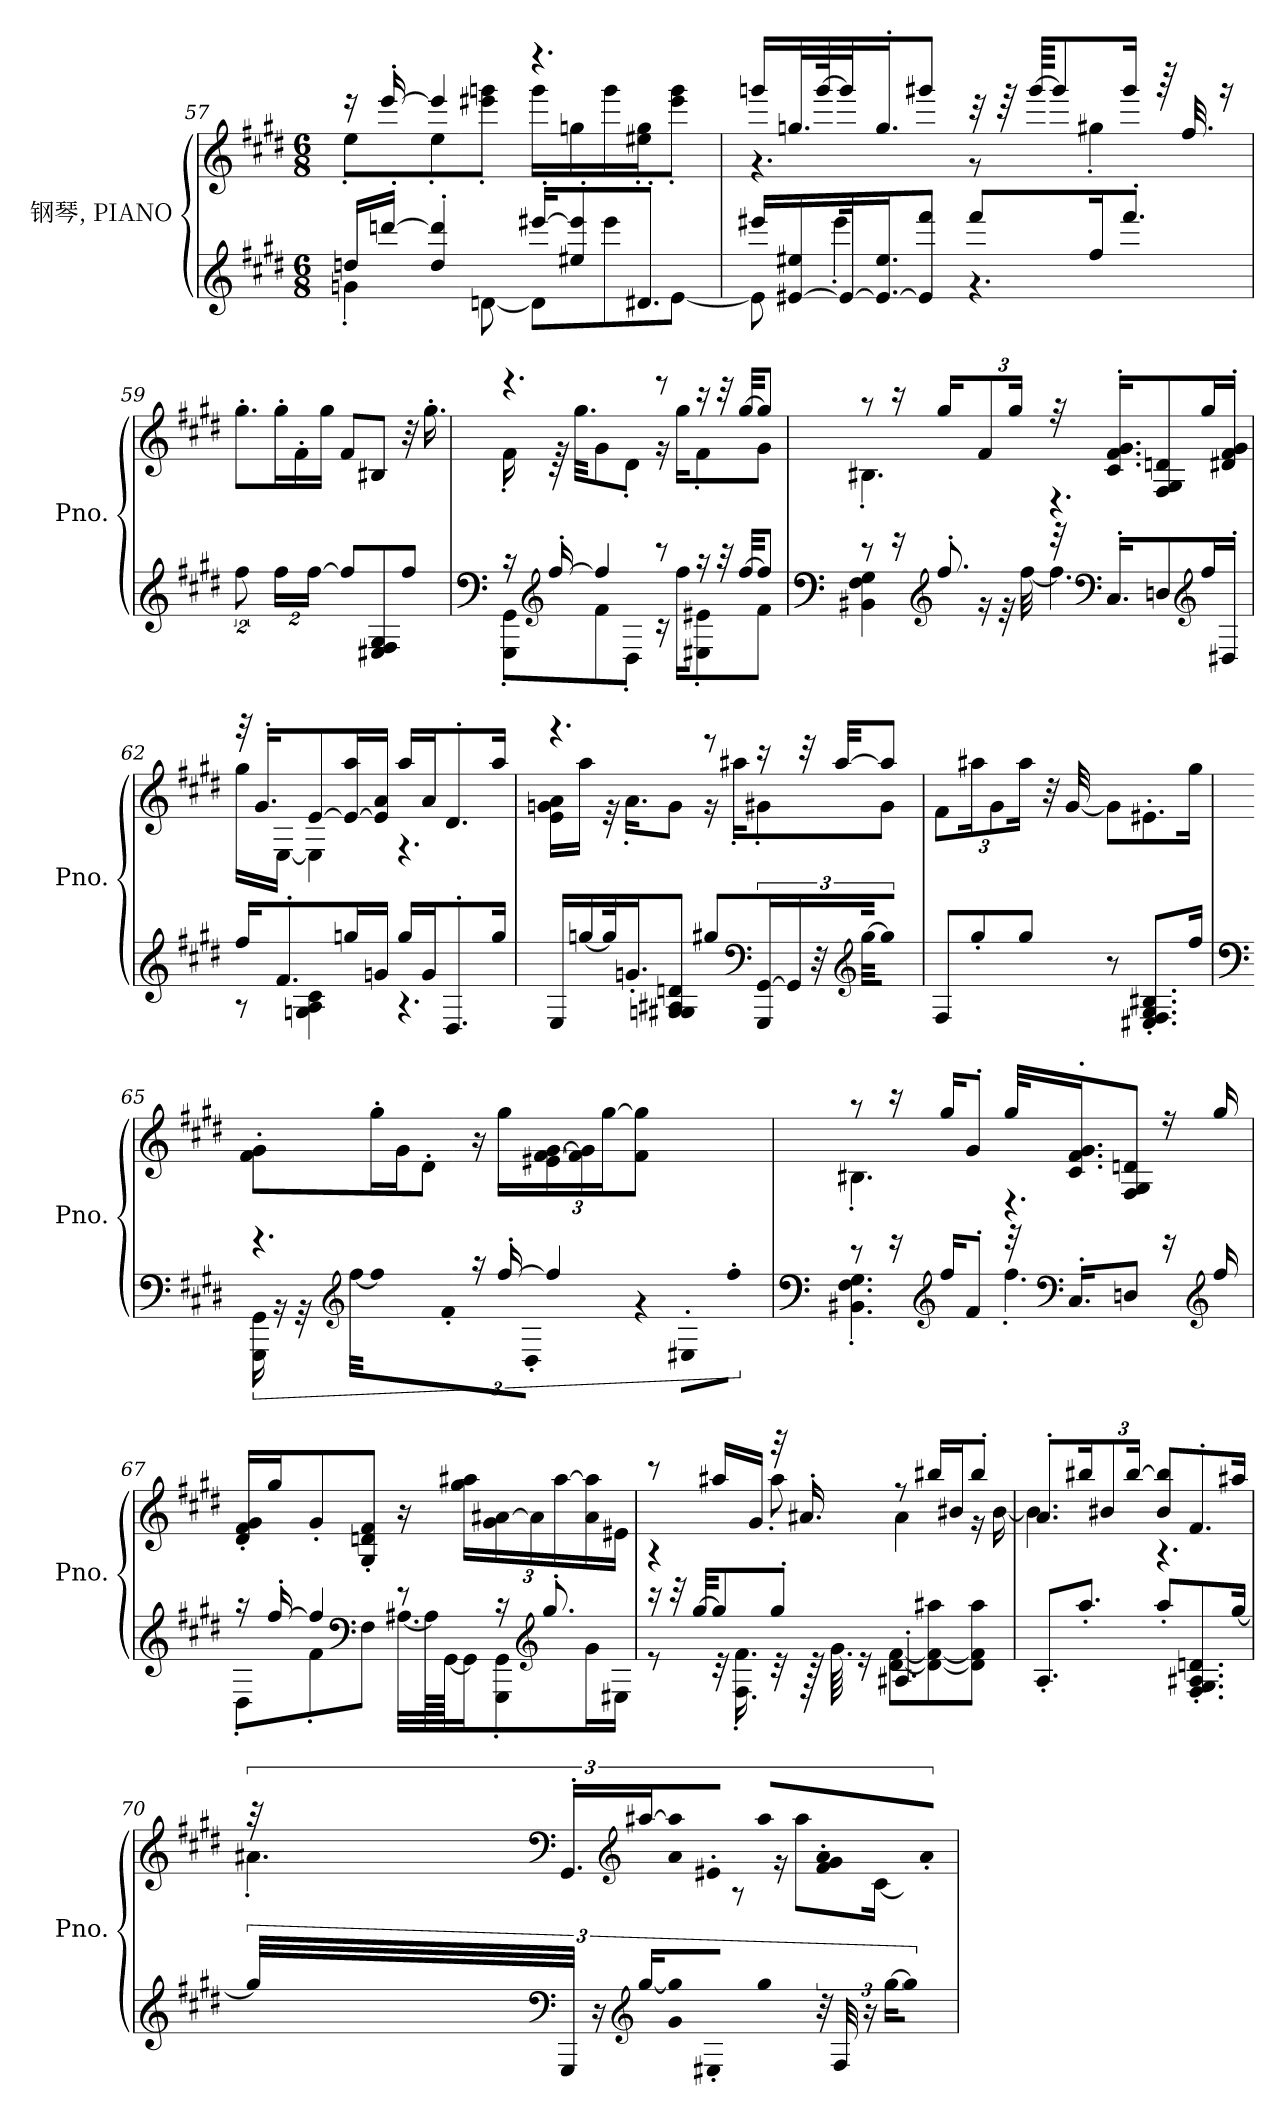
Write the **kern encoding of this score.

**kern	**kern
*part1	*part1
*staff2	*staff1
*I"钢琴, PIANO	*
*I'Pno.	*
*clefG2	*clefG2
*k[f#c#g#d#]	*k[f#c#g#d#]
*M6/8	*M6/8
=57	=57
*^	*^
16ddn/LL	4gn'\	16r	8ee'\L
[16dddn'/JJ	.	[16eee'/	.
4dd/' 4ddd/]'	.	4eee/]	8ee'\
.	[8dn\	.	8eee#X\' 8gggn\'J
[16eee#X'/KL	8d\L]	4.r	16ggg\LL
8ee#X/' 8eee#/]'	.	.	16ggn\
.	8eee#\	.	16ggg\
8.d#X'/J	.	.	16ee#X\' 16gg\'J
.	[8e\J	.	8eee#\' 8ggg\'J
!!LO:LB:g=z	!!
=58	=58	=58	=58
16eee#X/LL	8e\]	16gggn/LL	4.r
[16e#X/ 16ee#X/	.	32.ggn/L	.
.	.	[64ggg/K	.
32e#/K_	4eee#'\	32ggg/J]	.
16.e#/_ 16.ee#/J	.	16.gg'/J	.
8e#/] 8fff#/J	.	8ggg#X/J	.
8fff#/L	4.r	32r	8r
.	.	64r	.
.	.	[64ggg#/KKKL	.
.	.	8ggg#/]	.
16ff#/K	.	.	4gg#X'\
8.fff#'/J	.	16ggg#/Jk	.
.	.	64r	.
.	.	32.ff#/	.
.	.	16r	.
*v	*v	*	*
*	*v	*v
=59	=59
16%3ff#\	8.gg#'\L
32%3ff#\L	16gg#'\L
.	16f#'\
[32%3ff#\J	.
.	16gg#\JJ
8ff#/L]	8f#/L
8E#X/ 8F#/ 8G#/	8B#X/J
8ff#/J	32r
.	16.gg#'\
!!LO:PB:g=z
=60	=60
*clefF4	*
*^	*^
16r	8GGG#\' 8GG#\'L	4.r	16f#'\
*clefG2	*	*	*
[16ff#'/	.	.	64r
.	.	.	32.gg#\KKL
4ff#/]	8f#\	.	8g#\
.	8D#'\J	.	8d#'\J
8r	16r	8r	16r
.	16ff#\KL	.	16gg#\KL
16r	8E#X\' 8e#X\'	16r	8f#'\
32r	.	32r	.
[32ff#/KKL	.	[32gg#/KKL	.
8ff#/J]	8f#\J	8gg#/J]	8g#\J
=61	=61	=61	=61
*clefF4	*	*	*
8r	4BB#X\ 4F#\ 4G#\	8r	4.B#X'\
16r	.	16r	.
*clefG2	*	*	*
8.ff#'/	.	16gg#/KL	.
*	*	*Xbrackettup	*
.	16r	12f#/	.
.	32r	.	.
.	.	24gg#/Jk	.
.	[32ff#\	.	.
32r	4.ff#\]	32r	4.r
*clefF4	*	*	*
16.C#'/KL	.	16.c#/' 16.f#/' 16.g#/'KL	.
8Dn/	.	8F#/ 8G#/ 8dn/	.
*clefG2	*	*	*
16ff#/L	.	16gg#/L	.
16D#X'/JJ	.	16d#X/' 16f#/' 16g#/'JJ	.
!!LO:LB:g=z	!!
=62	=62	=62	=62
16ff#/KL	8r	32r	16gg#\LL
.	.	16.g#'/KL	.
8.f#'/	.	.	[16E\JJ
.	4Gn\ 4A\ 4c#\	[8e/	4E\]
16ggn/L	.	16e/_ 16aa/L	.
16gn/JJ	.	16e/] 16a/JJ	.
16gg/LL	4.r	16aa/LL	4.r
16g/J	.	16a/J	.
8.D#'/	.	8.d#'/	.
16gg/Jk	.	16aa/Jk	.
*v	*v	*	*
=63	=63	=63
16E/LL	4.r	16e\ 16gn\ 16a\LL
[16ggn/	.	16aa\JJ
32gg/K]	.	32r
16.gn'/J	.	16.a'\KL
8Gn/ 8G#X/ 8A#X/ 8dn/J	.	8g\J
8gg#X/L	8r	16r
.	.	16aa#X'\KL
*clefF4	*	*
24GGG#/ [24GG#/L	16r	8g#X'\
24GG#/JJ]	.	.
.	32r	.
48r	.	.
.	[32aa#/KKL	.
*clefG2	*	*
[48gg#\KKL	.	.
8gg#\J]	8aa#/J]	8g#\J
*	*v	*v
!!LO:LB:g=z
=64	=64
8F#/L	8f#\L
8gg#'/	24aa#X\K
.	12g#\
8gg#/J	16aa#\Jk
.	32r
.	[32g#/
8r	8g#\L]
8.E#X/' 8.F#/' 8.G#/' 8.B#X/'L	8.e#X'\
16ff#/Jk	16gg#\Jk
=65	=65
*clefF4	*
*^	*
4.r	24GGG#\ 24GG#\	8f#\' 8g#\'L
.	24r	.
.	48r	.
*clefG2	*	*
.	[48ff#\KLL	.
.	16ff#\]	16gg#'\L
.	16f#'\J	16g#\J
.	8D#'\J	8d#'\J
16r	8r	16r
[16ff#'/	.	16gg#\LL
4ff#/]	8E#X'\L	24e#X\ [24f#\ [24g#\
.	.	24f#\] 24g#\]
.	.	[24gg#\J
.	8ff#'\J	8f#\ 8gg#\]J
!!LO:LB:g=z
=66	=66	=66
*clefF4	*	*
*	*	*^
8r	4.BB#X\' 4.F#\' 4.G#\'	8r	4.B#X'\
16r	.	16r	.
*clefG2	*	*	*
16ff#/KL	.	16gg#/KL	.
8f#'/J	.	8g#'/J	.
32r	4.ff#'\	32gg#/KLL	4.r
*clefF4	*	*	*
16.C#'/KL	.	16.c#/' 16.f#/' 16.g#/'J	.
8Dn/J	.	8F#/ 8G#/ 8dn/J	.
16r	.	16r	.
*clefG2	*	*	*
16ff#/	.	16gg#/	.
*	*	*v	*v
=67	=67	=67
16r	8D#'\L	16d#/' 16f#/' 16g#/'LL
[16ff#'/	.	16gg#/J
4ff#/]	8f#'\	8g#'/
*clefF4	*	*
.	8F#\J	8G#/' 8dn/' 8f#/'J
8r	[32.A#X\LLL	16r
.	128A#\LL]	.
.	[128GG#\JJJ	.
.	16GG#\J]	16gg#\ 16aa#X\LL
16r	8GGG#\' 8GG#\'	24g#\ [24a#X\
.	.	24a#\]
*clefG2	*	*
8.gg#'/	.	.
.	.	[24aa#\
.	16g#\L	16a#\ 16aa#\]
.	16E#X\JJ	16e#X\JJ
!!LO:LB:g=z
=68	=68	=68
*	*	*^
16r	8r	8r	4r
32r	.	.	.
[32gg#/KKL	.	.	.
8gg#/]	32r	16aa#X/LL	.
.	16.F#\' 16.f#\'	.	.
.	.	16g#/JJ	.
8gg#'/J	32r	32r	8aa#'\
.	128r	16.a#X'/	.
.	64.g#\	.	.
.	16r	.	.
4.A#X'/	[8d#\ [8f#\L	8r	4a#\
.	8d#\_ 8f#\_ 8aa#X\	16bb#X/LL	.
.	.	16b#X/J	.
.	8d#\] 8f#\] 8aa#\J	8bb#'/J	16r
.	.	.	[16b#\
*v	*v	*	*
=69	=69	=69
8.A'/L	8.a'/L	4.b#\]
8.aa'/J	16bb#X/K	.
.	12b#X/	.
.	[24bb#/Jk	.
8aa'/L	8b#/ 8bb#/]L	4.r
8.F#/' 8.G#/' 8.A#X/' 8.dn/'	8.f#'/	.
[16gg#/Jk	16aa#X/Jk	.
!!LO:LB:g=z	!!
=70	=70	=70
*	*brackettup	*
48gg#/LLL]	48r	4.a#X'\
*clefF4	*clefF4	*
48GGG#/JJJ	24.GG#'/LL	.
24r	.	.
*clefG2	*clefG2	*
[24gg#/KL	[24aa#X/J	.
8g#/ 8gg#/]	8a#/ 8aa#/]	.
8E#X'/J	8e#X'/J	.
8gg#\	8aa#/L	8r
48r	8f#/' 8g#/' 8a#/'	16r
48F#/	.	.
24r	.	.
.	.	8aa#\L
[24gg#\KL	.	.
8gg#\J]	8a#'/J	.
.	.	[16c#\Jk
*	*v	*v
=	=
*-	*-
